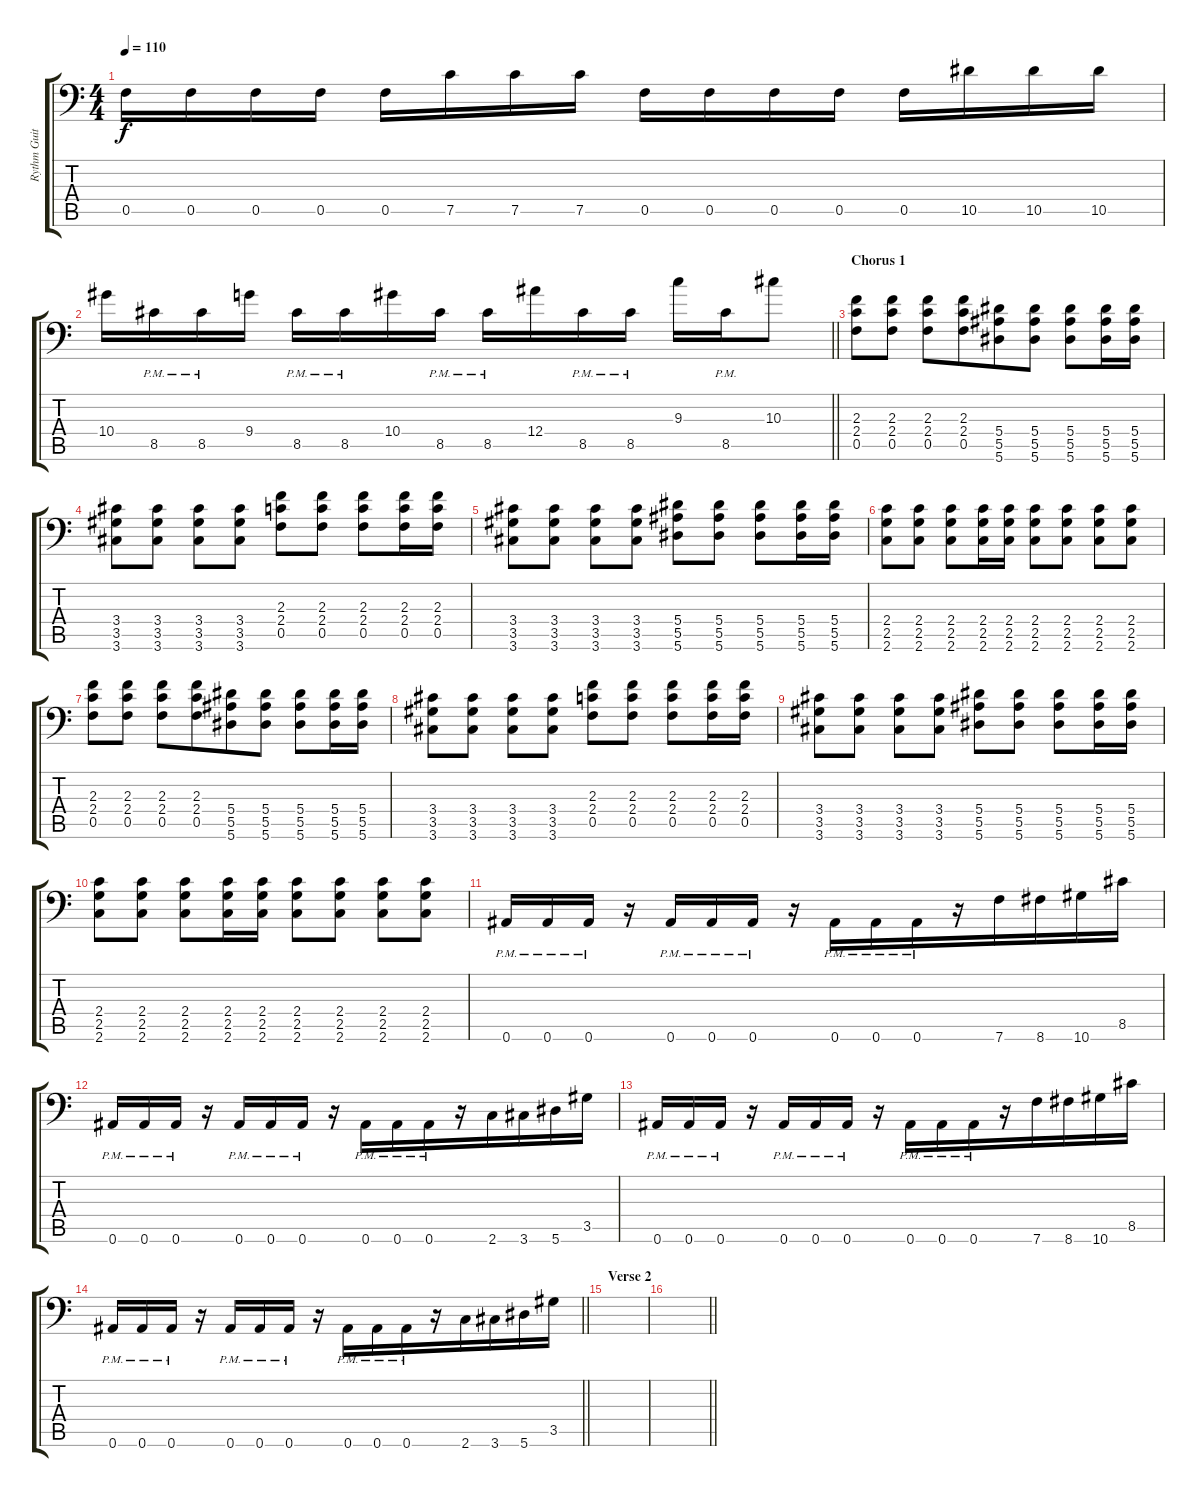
\track ("Rythm Guitar 1" "Rythm Guit") {instrument distortionguitar}
\staff {score tabs}
\tuning (C4 G3 Eb3 Bb2 F2 Bb1) {hide}
\ts (4 4)
\tempo 110
\clef f4
\ks c
0.5.16{dy f beam merge} 0.5.16{beam merge} 0.5.16 0.5.16 0.5.16 7.5.16{beam merge} 7.5.16 7.5.16 0.5.16 0.5.16 0.5.16 0.5.16 0.5.16 10.5.16 10.5.16 10.5.16 |
\barLineRight lightlight
10.4.16 8.5{pm}.16 8.5{pm}.16 9.4.16 8.5{pm}.16{beam merge} 8.5{pm}.16 10.4.16 8.5{pm}.16 8.5{pm}.16{beam merge} 12.4.16{beam merge} 8.5{pm}.16{beam merge} 8.5{pm}.16 9.3.16 8.5{pm}.16 10.3.8 |
\section ("" "Chorus 1")
(2.3 2.4 0.5).8 (2.3 2.4 0.5).8 (2.3 2.4 0.5).8 (2.3 2.4 0.5).8{beam merge} (5.4 5.5 5.6).8{beam merge} (5.4 5.5 5.6).8 (5.4 5.5 5.6).8{beam merge} (5.4 5.5 5.6).16{beam merge} (5.4 5.5 5.6).16 |
(3.4 3.5 3.6).8 (3.4 3.5 3.6).8 (3.4 3.5 3.6).8 (3.4 3.5 3.6).8 (2.3 2.4 0.5).8{beam merge} (2.3 2.4 0.5).8 (2.3 2.4 0.5).8 (2.3 2.4 0.5).16{beam merge} (2.3 2.4 0.5).16 |
(3.4 3.5 3.6).8 (3.4 3.5 3.6).8 (3.4 3.5 3.6).8 (3.4 3.5 3.6).8 (5.4 5.5 5.6).8 (5.4 5.5 5.6).8 (5.4 5.5 5.6).8{beam merge} (5.4 5.5 5.6).16{beam merge} (5.4 5.5 5.6).16 |
(2.4 2.5 2.6).8 (2.4 2.5 2.6).8 (2.4 2.5 2.6).8{beam merge} (2.4 2.5 2.6).16 (2.4 2.5 2.6).16 (2.4 2.5 2.6).8 (2.4 2.5 2.6).8 (2.4 2.5 2.6).8{beam merge} (2.4 2.5 2.6).8 |
(2.3 2.4 0.5).8 (2.3 2.4 0.5).8 (2.3 2.4 0.5).8 (2.3 2.4 0.5).8{beam merge} (5.4 5.5 5.6).8{beam merge} (5.4 5.5 5.6).8 (5.4 5.5 5.6).8{beam merge} (5.4 5.5 5.6).16{beam merge} (5.4 5.5 5.6).16 |
(3.4 3.5 3.6).8 (3.4 3.5 3.6).8 (3.4 3.5 3.6).8 (3.4 3.5 3.6).8 (2.3 2.4 0.5).8{beam merge} (2.3 2.4 0.5).8 (2.3 2.4 0.5).8 (2.3 2.4 0.5).16{beam merge} (2.3 2.4 0.5).16 |
(3.4 3.5 3.6).8 (3.4 3.5 3.6).8 (3.4 3.5 3.6).8 (3.4 3.5 3.6).8 (5.4 5.5 5.6).8 (5.4 5.5 5.6).8 (5.4 5.5 5.6).8{beam merge} (5.4 5.5 5.6).16{beam merge} (5.4 5.5 5.6).16 |
(2.4 2.5 2.6).8 (2.4 2.5 2.6).8 (2.4 2.5 2.6).8{beam merge} (2.4 2.5 2.6).16 (2.4 2.5 2.6).16 (2.4 2.5 2.6).8 (2.4 2.5 2.6).8 (2.4 2.5 2.6).8{beam merge} (2.4 2.5 2.6).8 |
0.6{pm}.16 0.6{pm}.16 0.6{pm}.16 r.16{beam merge} 0.6{pm}.16 0.6{pm}.16{beam merge} 0.6{pm}.16 r.16 0.6{pm}.16 0.6{pm}.16 0.6{pm}.16{beam merge} r.16 7.6.16 8.6.16{beam merge} 10.6.16{beam merge} 8.5.16 |
0.6{pm}.16 0.6{pm}.16 0.6{pm}.16 r.16{beam merge} 0.6{pm}.16 0.6{pm}.16{beam merge} 0.6{pm}.16 r.16 0.6{pm}.16 0.6{pm}.16 0.6{pm}.16{beam merge} r.16 2.6.16 3.6.16{beam merge} 5.6.16{beam merge} 3.5.16 |
0.6{pm}.16 0.6{pm}.16 0.6{pm}.16 r.16{beam merge} 0.6{pm}.16 0.6{pm}.16{beam merge} 0.6{pm}.16 r.16 0.6{pm}.16 0.6{pm}.16 0.6{pm}.16{beam merge} r.16 7.6.16 8.6.16{beam merge} 10.6.16{beam merge} 8.5.16 |
\barLineRight lightlight
0.6{pm}.16 0.6{pm}.16 0.6{pm}.16 r.16{beam merge} 0.6{pm}.16 0.6{pm}.16{beam merge} 0.6{pm}.16 r.16 0.6{pm}.16 0.6{pm}.16 0.6{pm}.16{beam merge} r.16 2.6.16 3.6.16{beam merge} 5.6.16{beam merge} 3.5.16 |
\section ("" "Verse 2")
|
\barLineRight lightlight
